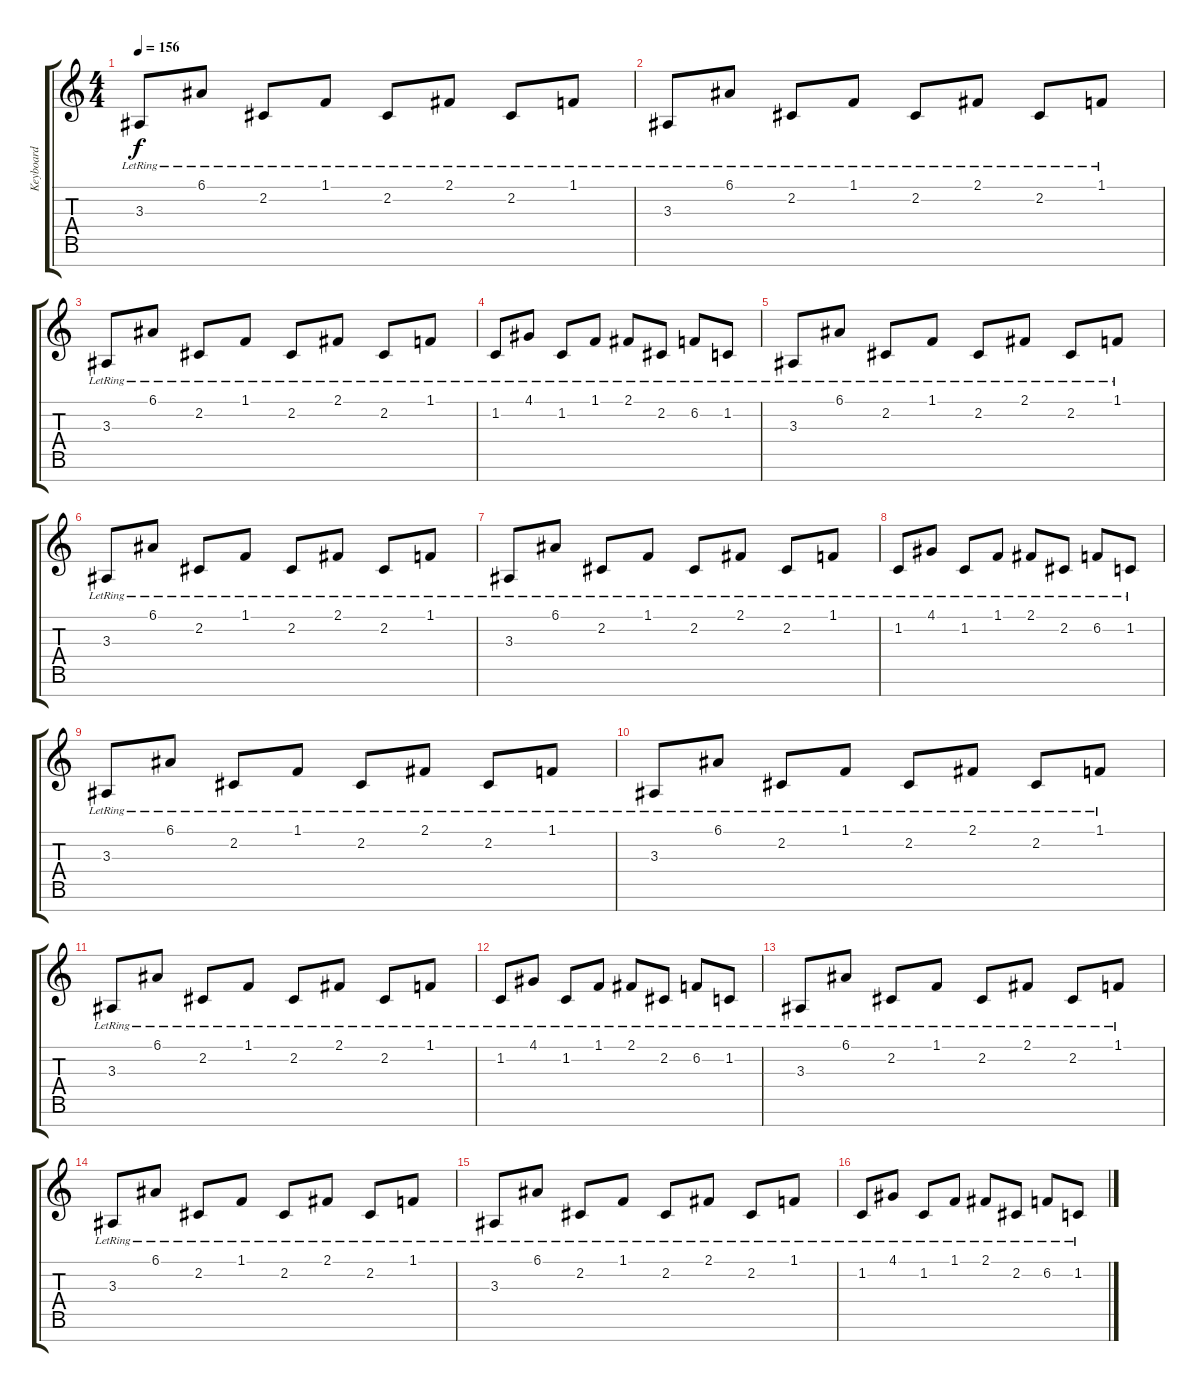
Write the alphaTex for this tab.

\track ("Keyboard" "Keyboard") {instrument brightacousticpiano}
\staff {score tabs}
\tuning (E4 B3 G3 D3 A2 E2 B1) {hide}
\ts (4 4)
\tempo 156
\clef g2
\ks c
3.3{lr}.8{dy f} 6.1{lr}.8 2.2{lr}.8 1.1{lr}.8 2.2{lr}.8 2.1{lr}.8 2.2{lr}.8 1.1{lr}.8 |
3.3{lr}.8 6.1{lr}.8 2.2{lr}.8 1.1{lr}.8 2.2{lr}.8 2.1{lr}.8 2.2{lr}.8 1.1{lr}.8 |
3.3{lr}.8 6.1{lr}.8 2.2{lr}.8 1.1{lr}.8 2.2{lr}.8 2.1{lr}.8 2.2{lr}.8 1.1{lr}.8 |
1.2{lr}.8 4.1{lr}.8 1.2{lr}.8 1.1{lr}.8 2.1{lr}.8 2.2{lr}.8 6.2{lr}.8 1.2{lr}.8 |
3.3{lr}.8 6.1{lr}.8 2.2{lr}.8 1.1{lr}.8 2.2{lr}.8 2.1{lr}.8 2.2{lr}.8 1.1{lr}.8 |
3.3{lr}.8 6.1{lr}.8 2.2{lr}.8 1.1{lr}.8 2.2{lr}.8 2.1{lr}.8 2.2{lr}.8 1.1{lr}.8 |
3.3{lr}.8 6.1{lr}.8 2.2{lr}.8 1.1{lr}.8 2.2{lr}.8 2.1{lr}.8 2.2{lr}.8 1.1{lr}.8 |
1.2{lr}.8 4.1{lr}.8 1.2{lr}.8 1.1{lr}.8 2.1{lr}.8 2.2{lr}.8 6.2{lr}.8 1.2{lr}.8 |
3.3{lr}.8 6.1{lr}.8 2.2{lr}.8 1.1{lr}.8 2.2{lr}.8 2.1{lr}.8 2.2{lr}.8 1.1{lr}.8 |
3.3{lr}.8 6.1{lr}.8 2.2{lr}.8 1.1{lr}.8 2.2{lr}.8 2.1{lr}.8 2.2{lr}.8 1.1{lr}.8 |
3.3{lr}.8 6.1{lr}.8 2.2{lr}.8 1.1{lr}.8 2.2{lr}.8 2.1{lr}.8 2.2{lr}.8 1.1{lr}.8 |
1.2{lr}.8 4.1{lr}.8 1.2{lr}.8 1.1{lr}.8 2.1{lr}.8 2.2{lr}.8 6.2{lr}.8 1.2{lr}.8 |
3.3{lr}.8 6.1{lr}.8 2.2{lr}.8 1.1{lr}.8 2.2{lr}.8 2.1{lr}.8 2.2{lr}.8 1.1{lr}.8 |
3.3{lr}.8 6.1{lr}.8 2.2{lr}.8 1.1{lr}.8 2.2{lr}.8 2.1{lr}.8 2.2{lr}.8 1.1{lr}.8 |
3.3{lr}.8 6.1{lr}.8 2.2{lr}.8 1.1{lr}.8 2.2{lr}.8 2.1{lr}.8 2.2{lr}.8 1.1{lr}.8 |
1.2{lr}.8 4.1{lr}.8 1.2{lr}.8 1.1{lr}.8 2.1{lr}.8 2.2{lr}.8 6.2{lr}.8 1.2{lr}.8
